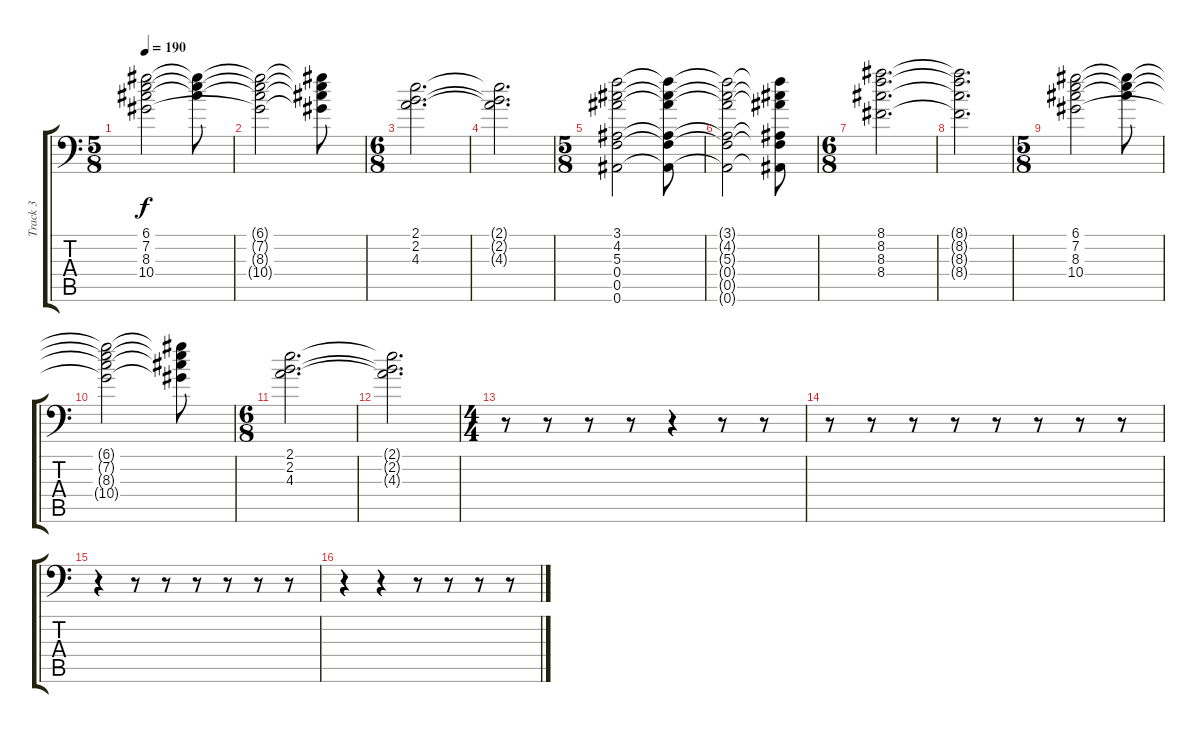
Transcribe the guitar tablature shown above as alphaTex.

\track ("Track 3" "Track 3") {instrument electricguitarjazz}
\staff {score tabs}
\tuning (D4 A3 F3 Bb2 F2 Bb1) {hide}
\ts (5 8)
\tempo 190
\clef f4
\ks c
(6.1 7.2 8.3 10.4).2{dy f} (6.1{t} 7.2{t} 8.3{t}).8 |
(6.1{t} 7.2{t} 8.3{t} 10.4{t}).2 (6.1{t} 7.2{t} 8.3{t} 10.4{t}).8 |
\ts (6 8)
(2.1 2.2 4.3).2{d} |
(2.1{t} 2.2{t} 4.3{t}).2{d} |
\ts (5 8)
(3.1 4.2 5.3 0.4 0.5 0.6).2 (3.1{t} 4.2{t} 5.3{t} 0.4{t} 0.5{t} 0.6{t}).8 |
(3.1{t} 4.2{t} 5.3{t} 0.4{t} 0.5{t} 0.6{t}).2 (3.1{t} 4.2{t} 5.3{t} 0.4{t} 0.5{t} 0.6{t}).8 |
\ts (6 8)
(8.1 8.2 8.3 8.4).2{d} |
(8.1{t} 8.2{t} 8.3{t} 8.4{t}).2{d} |
\ts (5 8)
(6.1 7.2 8.3 10.4).2 (6.1{t} 7.2{t} 8.3{t}).8 |
(6.1{t} 7.2{t} 8.3{t} 10.4{t}).2 (6.1{t} 7.2{t} 8.3{t} 10.4{t}).8 |
\ts (6 8)
(2.1 2.2 4.3).2{d} |
(2.1{t} 2.2{t} 4.3{t}).2{d} |
\ts (4 4)
r.8 r.8 r.8 r.8 r.4 r.8 r.8 |
r.8 r.8 r.8 r.8 r.8 r.8 r.8 r.8 |
r.4 r.8 r.8 r.8 r.8 r.8 r.8 |
r.4 r.4 r.8 r.8 r.8 r.8
